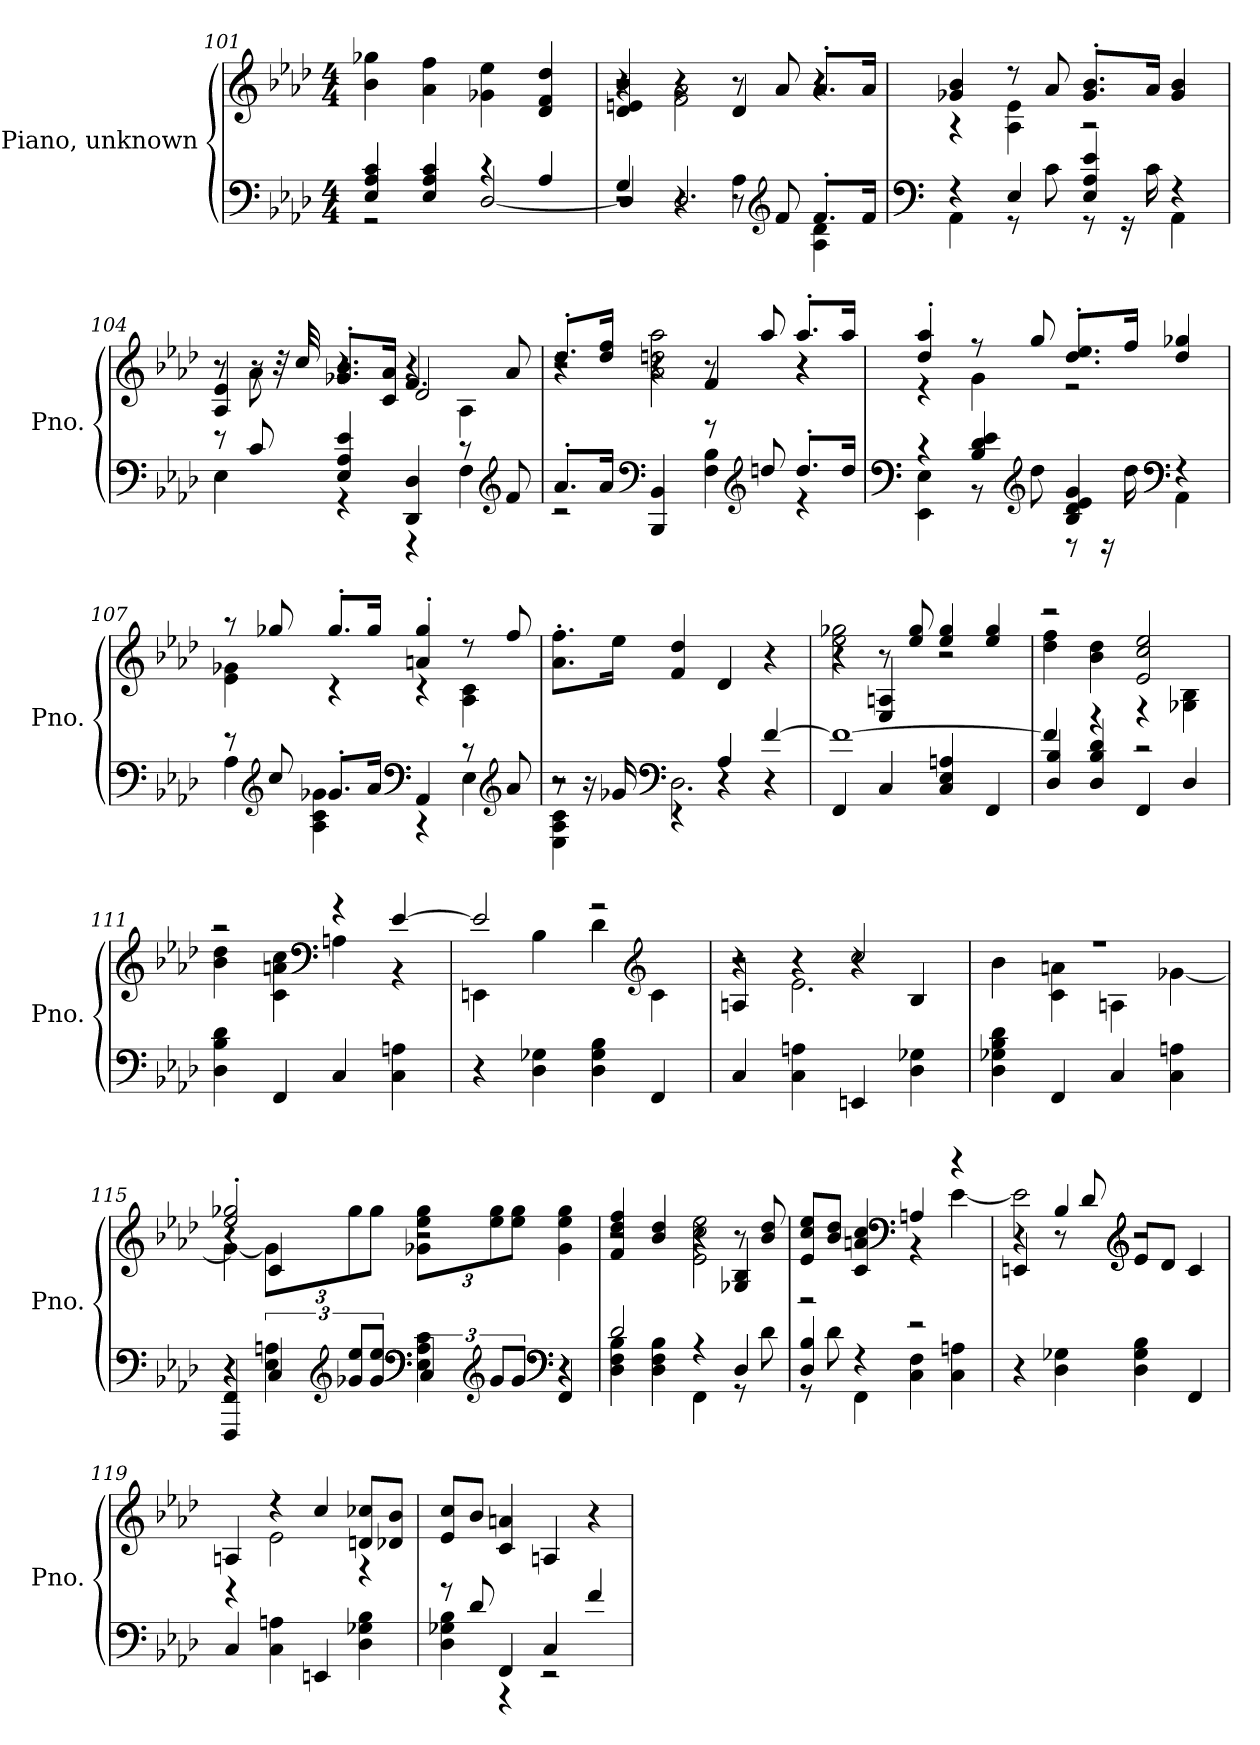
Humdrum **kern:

**kern	**kern
*part1	*part1
*staff2	*staff1
*I"Piano, unknown	*
*I'Pno.	*
!!LO:LB:g=z
*clefF4	*clefG2
*k[b-e-a-d-]	*k[b-e-a-d-]
*M4/4	*M4/4
=101	=101
*^	*
4E-/ 4A-/ 4c/	2r	4b-\ 4gg-X\
4E-/ 4A-/ 4c/	.	4a-\ 4ff\
4r	[2D-/	4g-X\ 4ee-\
4A-/	.	4d-/ 4f/ 4dd-/
=102	=102	=102
*	*^	*^
*	*	*	*	*^
4G/	2r	4D-/]	4d-/ 4en/ 4b-/	4r	2r
4r	.	2.D-/	4r	2f\ 2a-\	.
8r	4A-\	.	8r	.	4d-/
*clefG2	*	*	*	*	*
8f/	.	.	8a-/	.	.
8.f'/L	4A-\ 4d-\	.	8.a-'/L	4r	4r
16f/Jk	.	.	16a-/Jk	.	.
*v	*v	*v	*	*	*
*	*v	*v	*v
=103	=103
*clefF4	*
*^	*^
4r	4AA-\	4g-X/ 4b-/	4r
4E-/	8r	8r	4A-\ 4e-\
.	8c\	8a-/	.
4E-/ 4A-/ 4e-/	8r	8.g-/' 8.b-/'L	2r
.	16r	.	.
.	16c\	16a-/Jk	.
4r	4AA-\	4g-/ 4b-/	.
=104	=104	=104	=104
*	*	*	*^
8r	4E-\	8r	8r	4A-/ 4e-/
8c/	.	16r	8a-\	.
.	.	32r	.	.
.	.	32cc/	.	.
4E-/ 4A-/ 4e-/	4r	8.g-X/' 8.b-/'L	4r	4r
.	.	16c/ 16a-/Jk	.	.
4DD-/ 4D-/	4r	4.f/	4r	2d-/
8r	4F\	.	4A-\	.
*clefG2	*	*	*	*
8f/	.	8a-/	.	.
!!LO:LB:g=z	!!	!!
=105	=105	=105	=105	=105
8.a-'/L	2r	8.dd-'/L	4r	2r
16a-/Jk	.	16dd-/ 16ff/Jk	.	.
*clefF4	*	*	*	*
4BBB-/ 4BB-/	.	4r	2a-\ 2ddn\ 2aa-\	.
8r	4F\ 4B-\	8r	.	4f/
*clefG2	*	*	*	*
8ddn/	.	8aa-/	.	.
8.dd'/L	4r	8.aa-'/L	4r	4r
16dd/Jk	.	16aa-/Jk	.	.
*	*	*v	*v	*v
=106	=106	=106
*clefF4	*	*
*	*	*^
4r	4EE-\ 4E-\	4dd-/' 4aa-/'	4r
4B-/ 4d-/ 4e-/	8r	8r	4g\
*clefG2	*	*	*
.	8dd-\	8gg/	.
4B-/ 4d-/ 4e-/ 4g/	8r	8.dd-/' 8.ee-/'L	2r
.	16r	.	.
.	16dd-\	16ff/Jk	.
*clefF4	*	*	*
4r	4AA-\	4dd-/ 4gg-X/	.
!!LO:PB:g=z	!!
=107	=107	=107	=107
8r	4A-\	8r	4e-\ 4g-X\
*clefG2	*	*	*
8cc/	.	8gg-X/	.
8.g'/L	4A-\ 4c\ 4g-X\	8.gg-'/L	4r
16a-/Jk	.	16gg-/Jk	.
*clefF4	*	*	*
4AA-/	4r	4an/' 4gg-/'	4r
8r	4E-\	8r	4A-\ 4c\
*clefG2	*	*	*
8a-/	.	8ff/	.
*	*	*v	*v
=108	=108	=108
*	*^	*
2r	4E-\ 4A-\ 4c\	8r	8.a-\' 8.ff\'L
.	.	16r	.
.	.	16g-X/	16ee-\Jk
*clefF4	*	*	*
.	2.D-\	4r	4f/ 4dd-/
4r	.	4A-/	4d-/
[4f/	.	4r	4r
*	*v	*v	*
=109	=109	=109
*	*	*^
*	*	*	*^
1f_	4FF/	4r	2ee-\ 2gg-X\	4r
.	4C/	8r	.	4E-/ 4An/
.	.	8ee-/ 8gg-/	.	.
.	4C/ 4E-/ 4An/	4ee-/ 4gg-/	2r	2r
.	4FF/	4ee-/ 4gg-/	.	.
*	*	*	*v	*v
=110	=110	=110	=110
4f/]	4D-/ 4B-/	2r	4dd-\ 4ff\
4r	4D-/ 4B-/ 4d-/	.	4b-\ 4dd-\
2r	4FF/	2e-/ 2cc/ 2ee-/	4r
.	4D-/	.	4G-X\ 4B-\
*v	*v	*	*
!!LO:LB:g=z	!!
=111	=111	=111
4D-\ 4B-\ 4d-\	2r	4b-\ 4dd-\
4FF/	.	4c\ 4an\ 4cc\
*	*clefF4	*
4C/	4r	4An\
4C\ 4An\	[4e-/	4r
=112	=112	=112
4r	2e-/]	4EEn\
4D-\ 4G-X\	.	4B-\
4D-\ 4G-\ 4B-\	2r	4d-\
*	*clefG2	*
4FF/	.	4c\
=113	=113	=113
*	*	*^
4C/	2r	4r	4An/
4C\ 4An\	.	2.e-\	4r
4EEn/	2cc/	.	4r
4D-\ 4G-X\	.	.	4B-/
*	*	*v	*v
=114	=114	=114
4D-\ 4G-X\ 4B-\ 4d-\	1r	4b-\
4FF/	.	4c\ 4an\
4C/	.	4An\
4C\ 4An\	.	[4g-X\
!!LO:LB:g=z
=115	=115	=115
*^	*	*^
*	*^	*	*	*
4FFF/ 4FF/	4r	4r	2ee-/' 2gg-X/'	4g-\_	4r
*	*	*	*	*Xbrackettup	*
12r	4E-\ 4An\	4C/	.	12g-\L]	4c/
*clefG2	*	*	*	*	*
12g-X/ 12ee-/L	.	.	.	12gg-\	.
12g-/ 12ee-/J	.	.	.	12gg-\J	.
*clefF4	*	*	*	*	*
12r	4E-\ 4A\ 4c\	4C/	2r	12g-X\ 12ee-\ 12gg-\L	2r
*clefG2	*	*	*	*	*
12g-/L	.	.	.	12ee-\ 12gg-\	.
12g-/J	.	.	.	12ee-\ 12gg-\J	.
*clefF4	*	*	*	*	*
4FF/	4r	4r	.	4g-\ 4ee-\ 4gg-\	.
*	*v	*v	*	*	*
=116	=116	=116	=116	=116
2d-/	4D-\ 4F\ 4B-\	4f/ 4dd-/ 4ff/	2r	2r
.	4D-\ 4F\ 4B-\	4b-/ 4dd-/	.	.
4r	4FF\	4r	2e-\ 2cc\ 2ee-\	4r
4D-/	8r	8r	.	4G-X/ 4B-/
.	8d-\	8b-/ 8dd-/	.	.
*	*	*	*v	*v
=117	=117	=117	=117
4D-/ 4B-/	8r	8e-/ 8cc/ 8ee-/L	2r
.	8d-\	8b-/ 8dd-/J	.
4r	4FF\	4c/ 4an/ 4cc/	.
*	*	*clefF4	*
2r	4C\ 4F\	4An/	4r
.	4C\ 4An\	4r	[4e-\
*v	*v	*	*
!!LO:LB:g=z
=118	=118	=118
*	*	*^
4r	4EEn/	2e-\]	4r
4D-\ 4G-X\	8r	.	4B-/
.	8d-/	.	.
*	*clefG2	*	*
4D-\ 4G-\ 4B-\	8e-/L	2r	2r
.	8d-/J	.	.
4FF/	4c/	.	.
*	*	*v	*v
=119	=119	=119
4C/	4An/	4r
4C\ 4An\	4r	2e-\
4EEn/	4cc/	.
4D-\ 4G-X\ 4B-\	8dn/ 8cc-X/L	4r
.	8d-X/ 8b-/J	.
*	*v	*v
=120	=120
*^	*
8r	4D-\ 4G-X\ 4B-\	8e-/ 8cc/L
8d-/	.	8b-/J
4FF/	4r	4c/ 4an/
4C/	2r	4An/
4f/	.	4r
*v	*v	*
=	=
*-	*-
